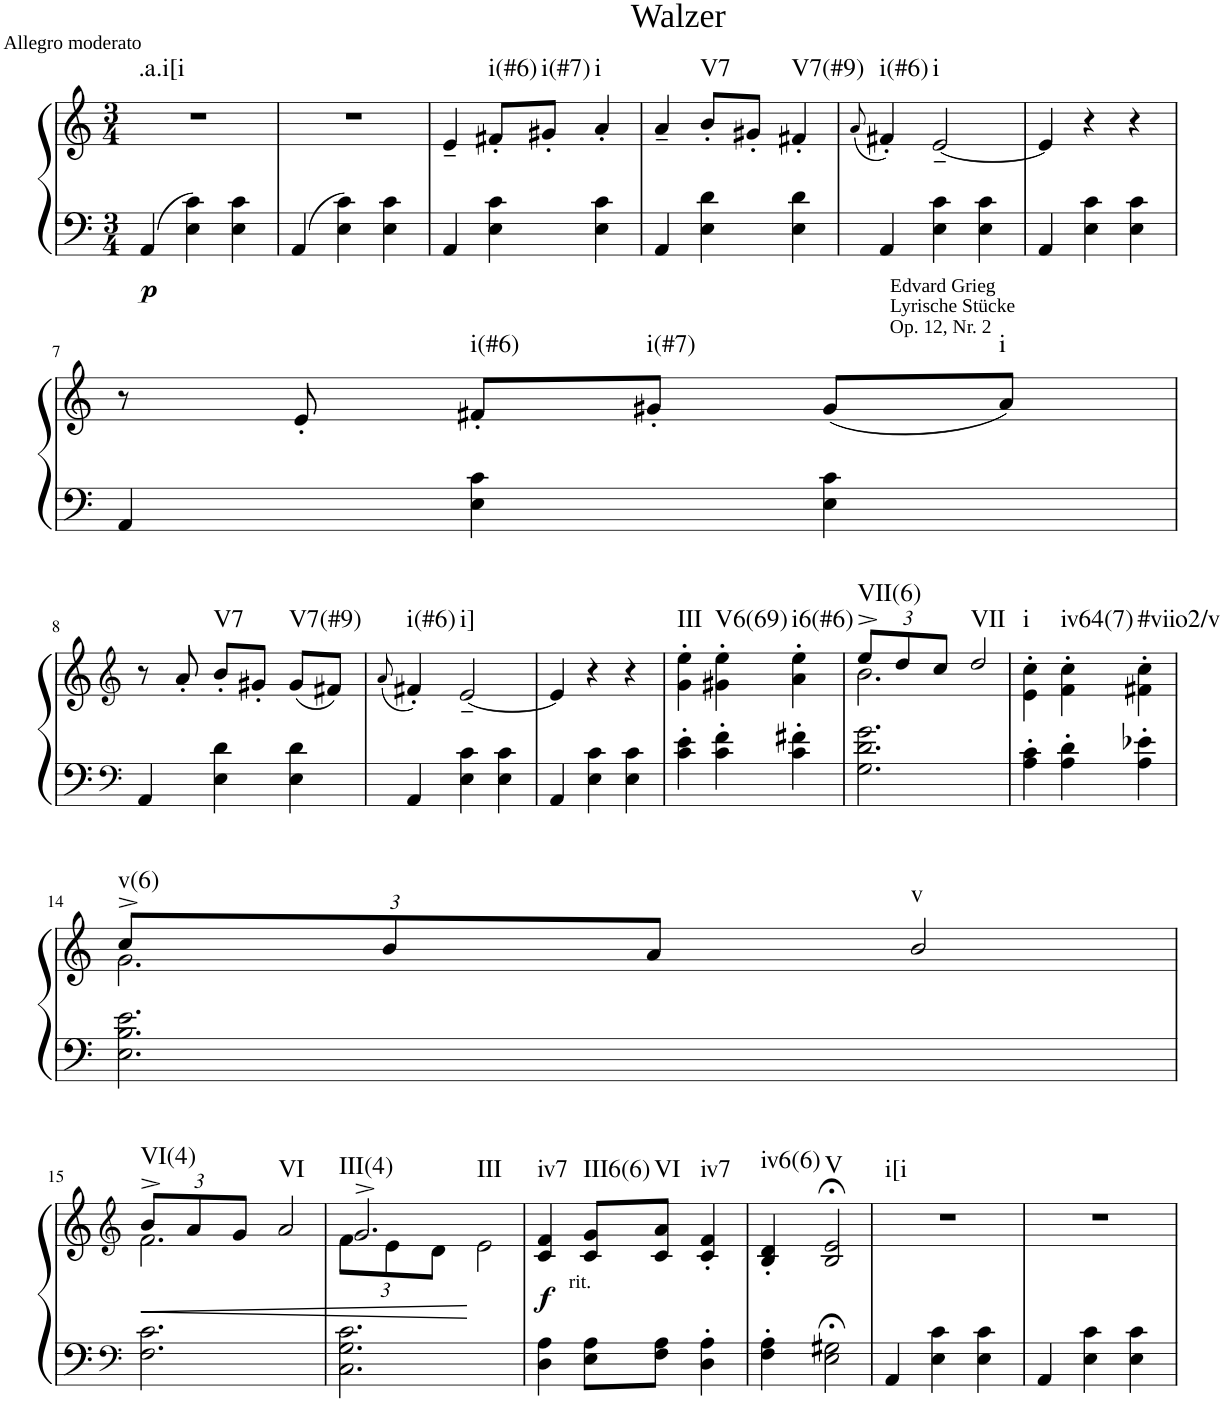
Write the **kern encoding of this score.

**kern	**kern	**dynam	**harte
*part1	*part1	*part1	*part1
*staff2	*staff1	*staff1/2	*
*I"unbenannt	*	*	*
*clefF4	*clefG2	*	*
*k[]	*k[]	*	*
*M3/4	*M3/4	*	*
=1	=1	=1	=1
!	!LO:TX:a:t=Allegro moderato	!	!
!	!	!LO:DY:b=2	!LO:H:kt=.a.i[i
4AA/	2.r	p	N
4E\ 4c\	.	.	.
4E\ 4c\	.	.	.
=2	=2	=2	=2
4AA/	2.r	.	.
4E\ 4c\	.	.	.
4E\ 4c\	.	.	.
=3	=3	=3	=3
4AA/	4e~/	.	.
!	!	!	!LO:H:kt=i(#6)
4E\ 4c\	8f#X'/L	.	N
!	!	!	!LO:H:kt=i(#7)
.	8g#X'/J	.	N
!	!	!	!LO:H:kt=i
4E\ 4c\	4a'/	.	N
=4	=4	=4	=4
!	!LO:TX:a:t=Walzer	!	!
4AA/	4a~/	.	.
!	!	!	!LO:H:kt=V7
4E\ 4d\	8b'/L	.	N
.	8g#X'/J	.	.
!	!	!	!LO:H:kt=V7(#9)
4E\ 4d\	4f#X'/	.	N
=5	=5	=5	=5
.	(8qa/	.	.
!	!	!	!LO:H:kt=i(#6)
4AA/	4f#X'/)	.	N
!	!	!	!LO:H:kt=i
4E\ 4c\	[2e~/	.	N
4E\ 4c\	.	.	.
=6	=6	=6	=6
4AA/	4e/]	.	.
4E\ 4c\	4r	.	.
4E\ 4c\	4r	.	.
!!LO:LB:g=z
=7	=7	=7	=7
4AA/	8r	.	.
.	8e'/	.	.
!	!	!	!LO:H:kt=i(#6)
4E\ 4c\	8f#X'/L	.	N
!	!	!	!LO:H:kt=i(#7)
.	8g#X'/J	.	N
4E\ 4c\	(8g#/L	.	.
!	!LO:TX:a:t=Edvard Grieg	!	!
!	!LO:TX:a:t=Lyrische Stücke	!	!
!	!LO:TX:a:t=Op. 12, Nr. 2	!	!LO:H:kt=i
.	8a/J)	.	N
!!LO:LB:g=z
=8	=8	=8	=8
*clefF4	*clefG2	*	*
4AA/	8r	.	.
.	8a'/	.	.
!	!	!	!LO:H:kt=V7
4E\ 4d\	8b'/L	.	N
.	8g#X'/J	.	.
!	!	!	!LO:H:kt=V7(#9)
4E\ 4d\	(8g#/L	.	N
.	8f#X/J)	.	.
=9	=9	=9	=9
.	(8qa/	.	.
!	!	!	!LO:H:kt=i(#6)
4AA/	4f#X'/)	.	N
!	!	!	!LO:H:kt=i]
4E\ 4c\	[2e~/	.	N
4E\ 4c\	.	.	.
=10	=10	=10	=10
4AA/	4e/]	.	.
4E\ 4c\	4r	.	.
4E\ 4c\	4r	.	.
=11	=11	=11	=11
!	!	!	!LO:H:kt=III
4c\' 4e\'	4g\' 4ee\'	.	N
!	!	!	!LO:H:kt=V6(69)
4c\' 4f\'	4g#X\' 4ee\'	.	N
!	!	!	!LO:H:kt=i6(#6)
4c\' 4f#X\'	4a\' 4ee\'	.	N
=12	=12	=12	=12
*	*Xbrackettup	*	*
*	*^	*	*
!	!	!	!	!LO:H:kt=VII(6)
2.G\ 2.d\ 2.g\	12ee^/L	2.b\	.	N
.	12dd/	.	.	.
.	12cc/J	.	.	.
!	!	!	!	!LO:H:kt=VII
.	2dd/	.	.	N
*	*v	*v	*	*
=13	=13	=13	=13
!	!	!	!LO:H:kt=i
4A\' 4c\'	4e\' 4cc\'	.	N
!	!	!	!LO:H:kt=iv64(7)
4A\' 4d\'	4f\' 4cc\'	.	N
!	!	!	!LO:H:kt=#viio2/v
4A\' 4e-X\'	4f#X\' 4cc\'	.	N
!!LO:LB:g=z
=14	=14	=14	=14
*	*^	*	*
!	!	!	!	!LO:H:kt=v(6)
2.E\ 2.B\ 2.e\	12cc^/L	2.g\	.	N
.	12b/	.	.	.
.	12a/J	.	.	.
!	!	!	!	!LO:H:kt=v
.	2b/	.	.	N
!!LO:LB:g=z	!!
=15	=15	=15	=15	=15
*clefF4	*clefG2	*	*	*
!	!	!	!LO:HP:b	!LO:H:kt=VI(4)
2.F\ 2.c\	12b^/L	2.f\	<	N
.	12a/	.	.	.
.	12g/J	.	.	.
!	!	!	!	!LO:H:kt=VI
.	2a/	.	.	N
=16	=16	=16	=16	=16
!	!	!	!	!LO:H:n=1:kt=III(4)
!	!	!	!	!LO:H:n=2:kt=III
2.C\ 2.G\ 2.c\	2.g^/	12f\L	.	N N
.	.	12e\	.	.
.	.	12d\J	.	.
.	.	2e\	[	.
=17	=17	=17	=17	=17
!	!LO:TX:b:t=rit.	!	!	!
!	!	!	!LO:DY:b	!LO:H:kt=iv7
*	*v	*v	*	*
4D\ 4A\	4c/ 4f/	f	N
!	!	!	!LO:H:kt=III6(6)
8E\ 8A\L	8c/ 8g/L	.	N
!	!	!	!LO:H:kt=VI
8F\ 8A\J	8c/ 8a/J	.	N
!	!	!	!LO:H:kt=iv7
4D\' 4A\'	4c/' 4f/'	.	N
=18	=18	=18	=18
!	!	!	!LO:H:kt=iv6(6)
4F\' 4A\'	4B/' 4d/'	.	N
!	!	!	!LO:H:kt=V
2E\;< 2G#X\;<	2B/;< 2e/;<	.	N
=19	=19	=19	=19
!	!	!	!LO:H:kt=i[i
4AA/	2.r	.	N
4E\ 4c\	.	.	.
4E\ 4c\	.	.	.
=20	=20	=20	=20
4AA/	2.r	.	.
4E\ 4c\	.	.	.
4E\ 4c\	.	.	.
=	=	=	=
*-	*-	*-	*-
